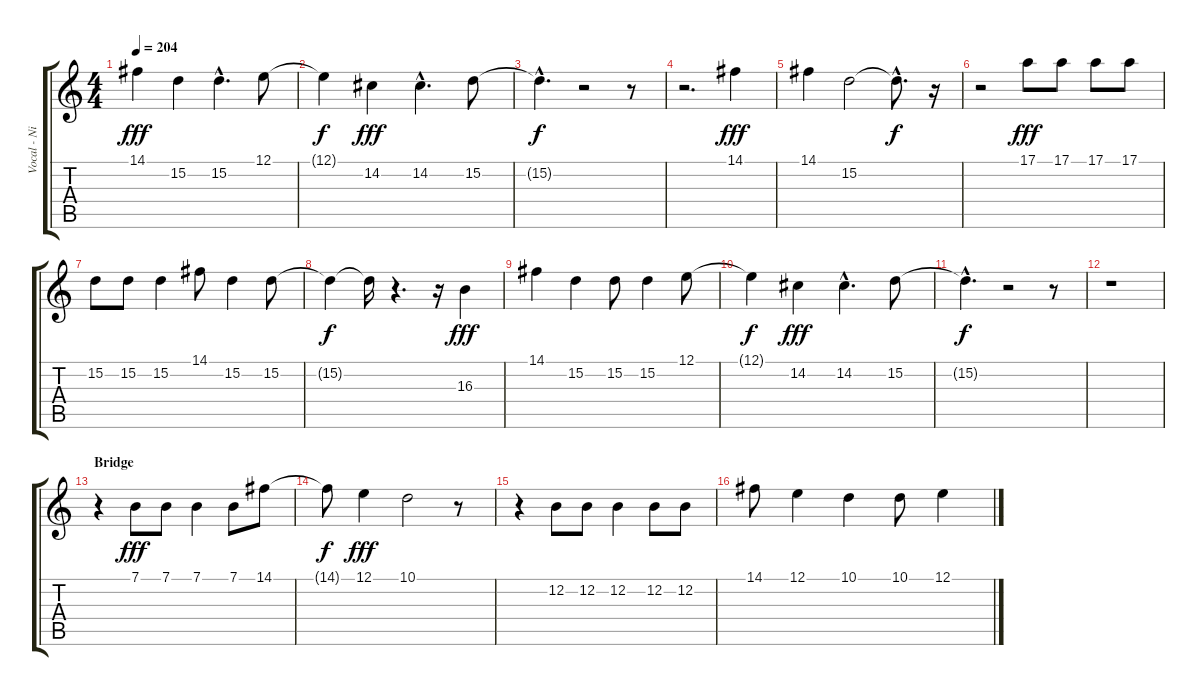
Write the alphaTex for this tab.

\track ("Vocal - Nikola" "Vocal - Ni") {instrument piccolo}
\staff {score tabs}
\tuning (E4 B3 G3 D3 A2 E2) {hide}
\ts (4 4)
\tempo 204
\clef g2
\ks c
14.1.4{dy fff} 15.2.4 15.2{hac}.4{d} 12.1.8 |
12.1{t}.4{dy f} 14.2.4{dy fff} 14.2{hac}.4{d} 15.2.8 |
15.2{hac t}.4{d dy f} r.2 r.8 |
r.2{d} 14.1.4{dy fff} |
14.1.4 15.2.2 15.2{hac t}.8{d dy f} r.16 |
r.2 17.1.8{dy fff} 17.1.8 17.1.8 17.1.8 |
15.2.8 15.2.8 15.2.4 14.1.8 15.2.4 15.2.8 |
15.2{t}.4{dy f} 15.2{t}.16 r.4{d} r.16 16.3.4{dy fff} |
14.1.4 15.2.4 15.2.8 15.2.4 12.1.8 |
12.1{t}.4{dy f} 14.2.4{dy fff} 14.2{hac}.4{d} 15.2.8 |
15.2{hac t}.4{d dy f} r.2 r.8 |
r.1 |
\section ("" "Bridge")
r.4 7.1.8{dy fff} 7.1.8 7.1.4 7.1.8 14.1.8 |
14.1{t}.8{dy f} 12.1.4{dy fff} 10.1.2 r.8 |
r.4 12.2.8 12.2.8 12.2.4 12.2.8 12.2.8 |
14.1.8 12.1.4 10.1.4 10.1.8 12.1.4
